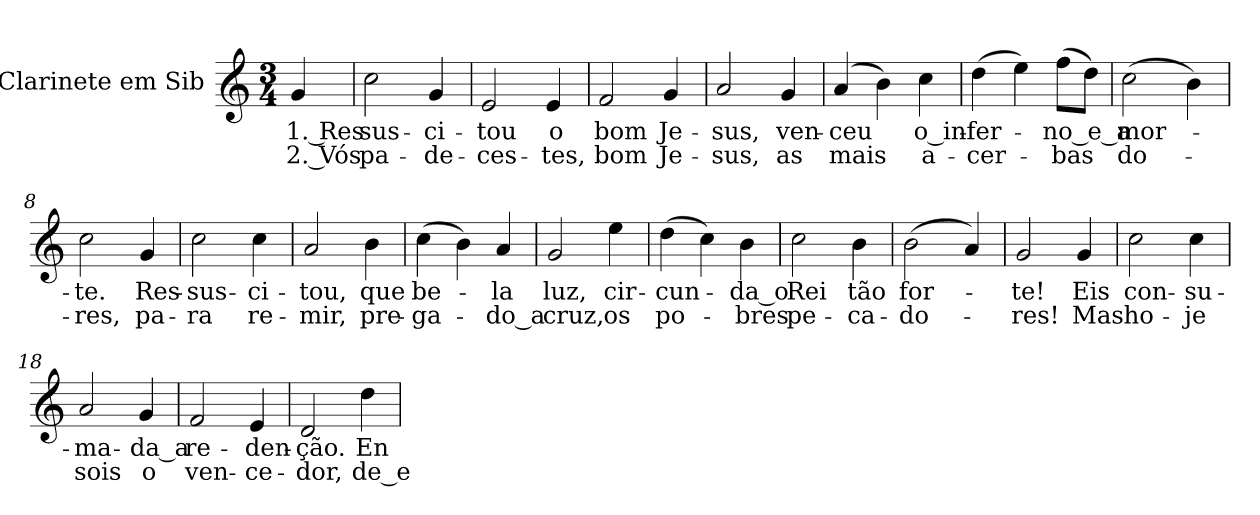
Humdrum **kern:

**kern	**text	**text
*part1	*part1	*part1
*staff1	*staff1	*staff1
*I"Clarinete em Sib	*	*
*I'Cl.	*	*
!!LO:PB:g=z
*clefG2	*	*
*ITrd1c2	*	*
*k[b-e-]	*	*
*B-:	*	*
*M3/4	*	*
*MM120	*	*
=	=	=
!	!LO:LY:b:color=#000000	!LO:LY:b:color=#000000
4fi/	1. Res-	2. Vós
=1	=1	=1
!	!LO:LY:b:color=#000000	!LO:LY:b:color=#000000
2b-i\	-sus-	pa-
!	!LO:LY:b:color=#000000	!LO:LY:b:color=#000000
4fi/	-ci-	-de-
=2	=2	=2
!	!LO:LY:b:color=#000000	!LO:LY:b:color=#000000
2di/	-tou	-ces-
!	!LO:LY:b:color=#000000	!LO:LY:b:color=#000000
4di/	o	-tes,
=3	=3	=3
!	!LO:LY:b:color=#000000	!LO:LY:b:color=#000000
2e-i/	bom	bom
!	!LO:LY:b:color=#000000	!LO:LY:b:color=#000000
4fi/	Je-	Je-
=4	=4	=4
!	!LO:LY:b:color=#000000	!LO:LY:b:color=#000000
2gi/	-sus,	-sus,
!	!LO:LY:b:color=#000000	!LO:LY:b:color=#000000
4fi/	ven-	as
=5	=5	=5
!	!LO:LY:b:color=#000000	!LO:LY:b:color=#000000
(4gi/	-ceu	mais
4ai\)	.	.
!	!LO:LY:b:color=#000000	!LO:LY:b:color=#000000
4b-i\	o_in-	a-
=6	=6	=6
!	!LO:LY:b:color=#000000	!LO:LY:b:color=#000000
(4cci\	-fer-	-cer-
4ddi\)	.	.
!	!LO:LY:b:color=#000000	!LO:LY:b:color=#000000
(8ee-i\L	-no_e_a	-bas
8cci\J)	.	.
=7	=7	=7
!	!LO:LY:b:color=#000000	!LO:LY:b:color=#000000
(2b-i\	mor-	do-
4ai\)	.	.
!!LO:LB:g=z
=8	=8	=8
!	!LO:LY:b:color=#000000	!LO:LY:b:color=#000000
2b-i\	-te.	-res,
!	!LO:LY:b:color=#000000	!LO:LY:b:color=#000000
4fi/	Res-	pa-
=9	=9	=9
!	!LO:LY:b:color=#000000	!LO:LY:b:color=#000000
2b-i\	-sus-	-ra
!	!LO:LY:b:color=#000000	!LO:LY:b:color=#000000
4b-i\	-ci-	re-
=10	=10	=10
!	!LO:LY:b:color=#000000	!LO:LY:b:color=#000000
2gi/	-tou,	-mir,
!	!LO:LY:b:color=#000000	!LO:LY:b:color=#000000
4ai\	que	pre-
=11	=11	=11
!	!LO:LY:b:color=#000000	!LO:LY:b:color=#000000
(4b-i\	be-	-ga-
4ai\)	.	.
!	!LO:LY:b:color=#000000	!LO:LY:b:color=#000000
4gi/	-la	-do_a
=12	=12	=12
!	!LO:LY:b:color=#000000	!LO:LY:b:color=#000000
2fi/	luz,	cruz,
!	!LO:LY:b:color=#000000	!LO:LY:b:color=#000000
4ddi\	cir-	os
=13	=13	=13
!	!LO:LY:b:color=#000000	!LO:LY:b:color=#000000
(4cci\	-cun-	po-
4b-i\)	.	.
!	!LO:LY:b:color=#000000	!LO:LY:b:color=#000000
4ai\	-da_o	-bres
=14	=14	=14
!	!LO:LY:b:color=#000000	!LO:LY:b:color=#000000
2b-i\	Rei	pe-
!	!LO:LY:b:color=#000000	!LO:LY:b:color=#000000
4ai\	tão	-ca-
=15	=15	=15
!	!LO:LY:b:color=#000000	!LO:LY:b:color=#000000
(2ai\	for-	-do-
4gi/)	.	.
!!LO:LB:g=z
=16	=16	=16
!	!LO:LY:b:color=#000000	!LO:LY:b:color=#000000
2fi/	-te!	-res!
!	!LO:LY:b:color=#000000	!LO:LY:b:color=#000000
4fi/	Eis	Mas
=17	=17	=17
!	!LO:LY:b:color=#000000	!LO:LY:b:color=#000000
2b-i\	con-	ho-
!	!LO:LY:b:color=#000000	!LO:LY:b:color=#000000
4b-i\	-su-	-je
=18	=18	=18
!	!LO:LY:b:color=#000000	!LO:LY:b:color=#000000
2gi/	-ma-	sois
!	!LO:LY:b:color=#000000	!LO:LY:b:color=#000000
4fi/	-da_a	o
=19	=19	=19
!	!LO:LY:b:color=#000000	!LO:LY:b:color=#000000
2e-i/	re-	ven-
!	!LO:LY:b:color=#000000	!LO:LY:b:color=#000000
4di/	-den-	-ce-
=20	=20	=20
!	!LO:LY:b:color=#000000	!LO:LY:b:color=#000000
2ci/	-ção.	-dor,
!	!LO:LY:b:color=#000000	!LO:LY:b:color=#000000
4cci\	En-	de_e-
=	=	=
*-	*-	*-
